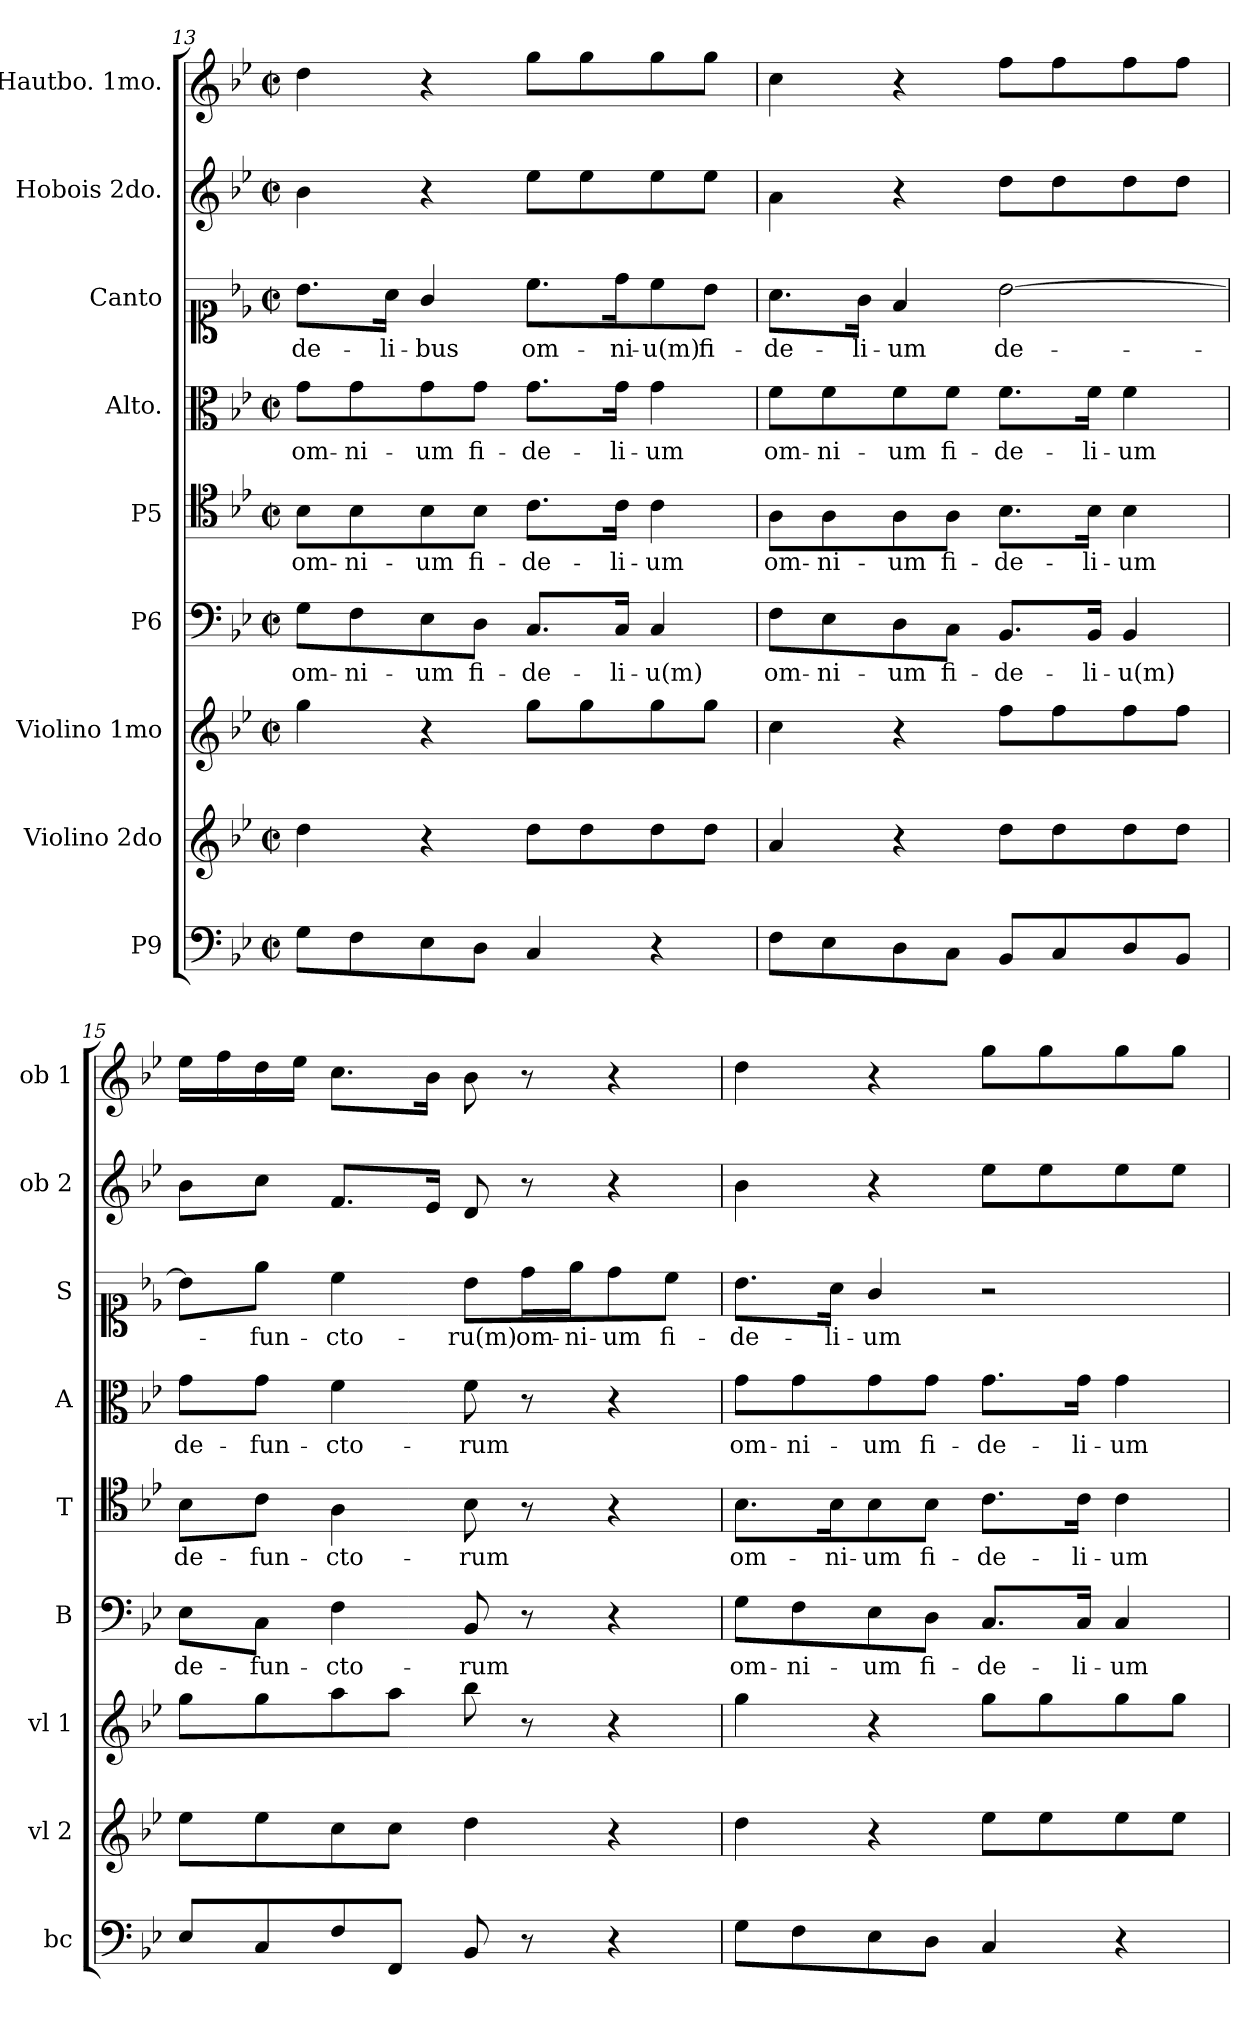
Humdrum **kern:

**kern	**kern	**kern	**kern	**text	**kern	**text	**kern	**text	**kern	**text	**kern	**kern
*part9	*part8	*part7	*part6	*part6	*part5	*part5	*part4	*part4	*part3	*part3	*part2	*part1
*staff9	*staff8	*staff7	*staff6	*staff6	*staff5	*staff5	*staff4	*staff4	*staff3	*staff3	*staff2	*staff1
*I"P9	*I"Violino 2do	*I"Violino 1mo	*I"P6	*	*I"P5	*	*I"Alto.	*	*I"Canto	*	*I"Hobois 2do.	*I"Hautbo. 1mo.
*I'bc	*I'vl 2	*I'vl 1	*I'B	*	*I'T	*	*I'A	*	*I'S	*	*I'ob 2	*I'ob 1
*clefF4	*clefG2	*clefG2	*clefF4	*	*clefC4	*	*clefC3	*	*clefC1	*	*clefG2	*clefG2
*k[b-e-]	*k[b-e-]	*k[b-e-]	*k[b-e-]	*	*k[b-e-]	*	*k[b-e-]	*	*k[b-e-]	*	*k[b-e-]	*k[b-e-]
*g:	*g:	*g:	*g:	*	*g:	*	*g:	*	*g:	*	*g:	*g:
*M2/2	*M2/2	*M2/2	*M2/2	*	*M2/2	*	*M2/2	*	*M2/2	*	*M2/2	*M2/2
*met(c|)	*met(c|)	*met(c|)	*met(c|)	*	*met(c|)	*	*met(c|)	*	*met(c|)	*	*met(c|)	*met(c|)
=13	=13	=13	=13	=13	=13	=13	=13	=13	=13	=13	=13	=13
8G\L	4dd\	4gg\	8G\L	om-	8B-\L	om-	8g\L	om-	8.b-\L	-de-	4b-\	4dd\
8F\	.	.	8F\	-ni-	8B-\	-ni-	8g\	-ni-	.	.	.	.
.	.	.	.	.	.	.	.	.	16a\Jk	-li-	.	.
8E-\	4r	4r	8E-\	-um	8B-\	-um	8g\	-um	4g/	-bus	4r	4r
8D\J	.	.	8D\J	fi-	8B-\J	fi-	8g\J	fi-	.	.	.	.
4C/	8dd\L	8gg\L	8.C/L	-de-	8.c\L	-de-	8.g\L	-de-	8.cc\L	om-	8ee-\L	8gg\L
.	8dd\	8gg\	.	.	.	.	.	.	.	.	8ee-\	8gg\
.	.	.	16C/Jk	-li-	16c\Jk	-li-	16g\Jk	-li-	16dd\K	-ni-	.	.
4r	8dd\	8gg\	4C/	-u(m)	4c\	-um	4g\	-um	8cc\	-u(m)	8ee-\	8gg\
.	8dd\J	8gg\J	.	.	.	.	.	.	8b-\J	fi-	8ee-\J	8gg\J
=14	=14	=14	=14	=14	=14	=14	=14	=14	=14	=14	=14	=14
!	!	!	!	!LO:LY:i	!	!LO:LY:i	!	!LO:LY:i	!	!	!	!
8F\L	4a/	4cc\	8F\L	om-	8A\L	om-	8f\L	om-	8.a\L	-de-	4a\	4cc\
!	!	!	!	!LO:LY:i	!	!LO:LY:i	!	!LO:LY:i	!	!	!	!
8E-\	.	.	8E-\	-ni-	8A\	-ni-	8f\	-ni-	.	.	.	.
.	.	.	.	.	.	.	.	.	16g\Jk	-li-	.	.
!	!	!	!	!LO:LY:i	!	!LO:LY:i	!	!LO:LY:i	!	!	!	!
8D\	4r	4r	8D\	-um	8A\	-um	8f\	-um	4f/	-um	4r	4r
!	!	!	!	!LO:LY:i	!	!LO:LY:i	!	!LO:LY:i	!	!	!	!
8C\J	.	.	8C\J	fi-	8A\J	fi-	8f\J	fi-	.	.	.	.
!	!	!	!	!LO:LY:i	!	!LO:LY:i	!	!LO:LY:i	!	!	!	!
8BB-/L	8dd\L	8ff\L	8.BB-/L	-de-	8.B-\L	-de-	8.f\L	-de-	[2b-\	de-	8dd\L	8ff\L
8C/	8dd\	8ff\	.	.	.	.	.	.	.	.	8dd\	8ff\
!	!	!	!	!LO:LY:i	!	!LO:LY:i	!	!LO:LY:i	!	!	!	!
.	.	.	16BB-/Jk	-li-	16B-\Jk	-li-	16f\Jk	-li-	.	.	.	.
!	!	!	!	!LO:LY:i	!	!LO:LY:i	!	!LO:LY:i	!	!	!	!
8D/	8dd\	8ff\	4BB-/	-u(m)	4B-\	-um	4f\	-um	.	.	8dd\	8ff\
8BB-/J	8dd\J	8ff\J	.	.	.	.	.	.	.	.	8dd\J	8ff\J
=15	=15	=15	=15	=15	=15	=15	=15	=15	=15	=15	=15	=15
8E-/L	8ee-\L	8gg\L	8E-\L	de-	8B-\L	de-	8g\L	de-	8b-!\L]	.	8b-\L	16ee-\LL
.	.	.	.	.	.	.	.	.	.	.	.	16ff\
8C/	8ee-\	8gg\	8C\J	-fun-	8c\J	-fun-	8g\J	-fun-	8ee-\J	-fun-	8cc\J	16dd\
.	.	.	.	.	.	.	.	.	.	.	.	16ee-\JJ
8F/	8cc\	8aa\	4F\	-cto-	4A\	-cto-	4f\	-cto-	4cc\	-cto-	8.f/L	8.cc\L
8FF/J	8cc\J	8aa\J	.	.	.	.	.	.	.	.	.	.
.	.	.	.	.	.	.	.	.	.	.	16e-/Jk	16b-\Jk
8BB-/	4dd\	8bb-\	8BB-/	-rum	8B-\	-rum	8f\	-rum	8b-\L	-ru(m)	8d/	8b-\
8r	.	8r	8r	.	8r	.	8r	.	16dd\L	om-	8r	8r
.	.	.	.	.	.	.	.	.	16ee-\J	-ni-	.	.
4r	4r	4r	4r	.	4r	.	4r	.	8dd\	-um	4r	4r
.	.	.	.	.	.	.	.	.	8cc\J	fi-	.	.
=16	=16	=16	=16	=16	=16	=16	=16	=16	=16	=16	=16	=16
8G\L	4dd\	4gg\	8G\L	om-	8.B-\L	om-	8g\L	om-	8.b-\L	-de-	4b-\	4dd\
8F\	.	.	8F\	-ni-	.	.	8g\	-ni-	.	.	.	.
.	.	.	.	.	16B-\K	-ni-	.	.	16a\Jk	-li-	.	.
8E-\	4r	4r	8E-\	-um	8B-\	-um	8g\	-um	4g/	-um	4r	4r
8D\J	.	.	8D\J	fi-	8B-\J	fi-	8g\J	fi-	.	.	.	.
4C/	8ee-\L	8gg\L	8.C/L	-de-	8.c\L	-de-	8.g\L	-de-	2r	.	8ee-\L	8gg\L
.	8ee-\	8gg\	.	.	.	.	.	.	.	.	8ee-\	8gg\
.	.	.	16C/Jk	-li-	16c\Jk	-li-	16g\Jk	-li-	.	.	.	.
4r	8ee-\	8gg\	4C/	-um	4c\	-um	4g\	-um	.	.	8ee-\	8gg\
.	8ee-\J	8gg\J	.	.	.	.	.	.	.	.	8ee-\J	8gg\J
=	=	=	=	=	=	=	=	=	=	=	=	=
*-	*-	*-	*-	*-	*-	*-	*-	*-	*-	*-	*-	*-
